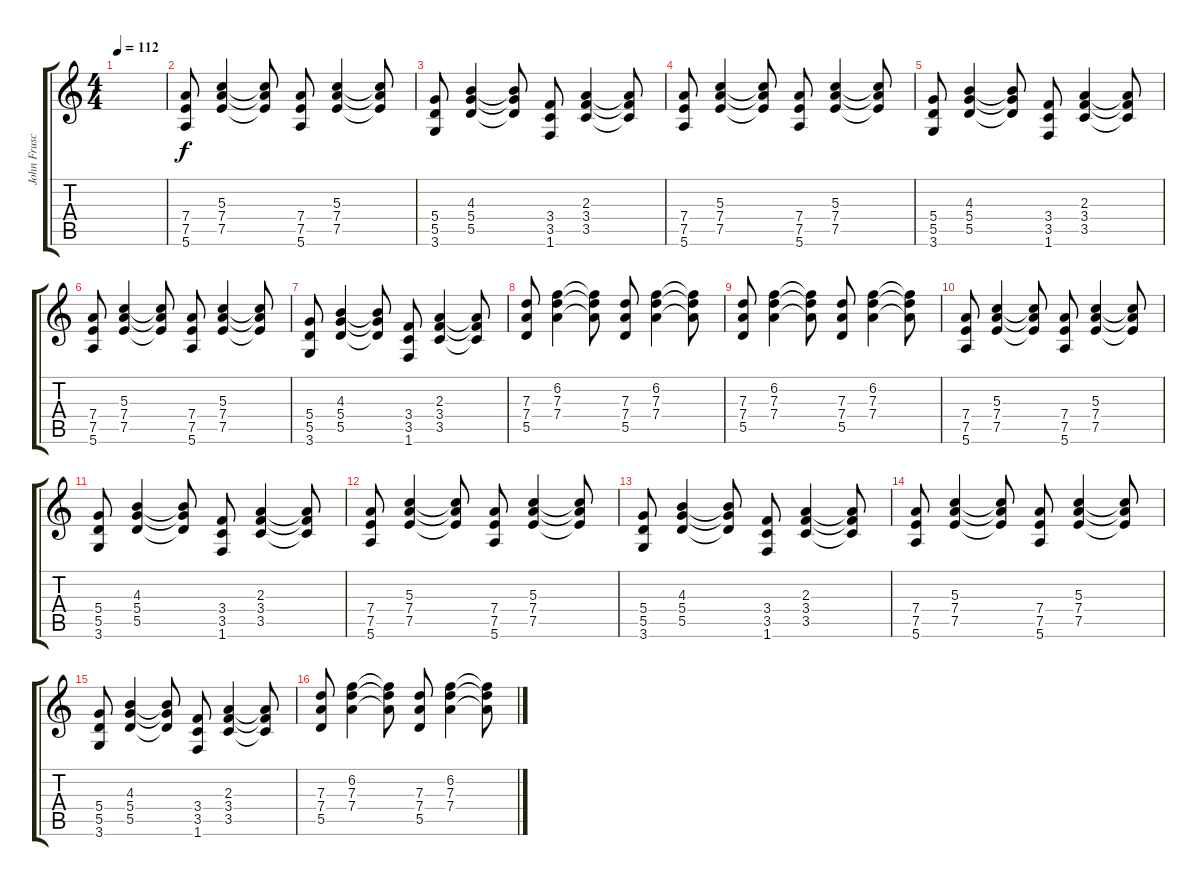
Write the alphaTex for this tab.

\track ("John Frusciante" "John Frusc") {instrument overdrivenguitar}
\staff {score tabs}
\tuning (E4 B3 G3 D3 A2 E2) {hide}
\ts (4 4)
\tempo 112
\clef g2
\ks c
|
(7.4 7.5 5.6).8{volume 10 balance 8 instrument overdrivenguitar} (5.3 7.4 7.5).4 (5.3{t} 7.4{t} 7.5{t}).8 (7.4 7.5 5.6).8 (5.3 7.4 7.5).4 (5.3{t} 7.4{t} 7.5{t}).8 |
(5.4 5.5 3.6).8 (4.3 5.4 5.5).4 (4.3{t} 5.4{t} 5.5{t}).8 (3.4 3.5 1.6).8 (2.3 3.4 3.5).4 (2.3{t} 3.4{t} 3.5{t}).8 |
(7.4 7.5 5.6).8 (5.3 7.4 7.5).4 (5.3{t} 7.4{t} 7.5{t}).8 (7.4 7.5 5.6).8 (5.3 7.4 7.5).4 (5.3{t} 7.4{t} 7.5{t}).8 |
(5.4 5.5 3.6).8 (4.3 5.4 5.5).4 (4.3{t} 5.4{t} 5.5{t}).8 (3.4 3.5 1.6).8 (2.3 3.4 3.5).4 (2.3{t} 3.4{t} 3.5{t}).8 |
(7.4 7.5 5.6).8 (5.3 7.4 7.5).4 (5.3{t} 7.4{t} 7.5{t}).8 (7.4 7.5 5.6).8 (5.3 7.4 7.5).4 (5.3{t} 7.4{t} 7.5{t}).8 |
(5.4 5.5 3.6).8 (4.3 5.4 5.5).4 (4.3{t} 5.4{t} 5.5{t}).8 (3.4 3.5 1.6).8 (2.3 3.4 3.5).4 (2.3{t} 3.4{t} 3.5{t}).8 |
(7.3 7.4 5.5).8 (6.2 7.3 7.4).4 (6.2{t} 7.3{t} 7.4{t}).8 (7.3 7.4 5.5).8 (6.2 7.3 7.4).4 (6.2{t} 7.3{t} 7.4{t}).8 |
(7.3 7.4 5.5).8 (6.2 7.3 7.4).4 (6.2{t} 7.3{t} 7.4{t}).8 (7.3 7.4 5.5).8 (6.2 7.3 7.4).4 (6.2{t} 7.3{t} 7.4{t}).8 |
(7.4 7.5 5.6).8 (5.3 7.4 7.5).4 (5.3{t} 7.4{t} 7.5{t}).8 (7.4 7.5 5.6).8 (5.3 7.4 7.5).4 (5.3{t} 7.4{t} 7.5{t}).8 |
(5.4 5.5 3.6).8 (4.3 5.4 5.5).4 (4.3{t} 5.4{t} 5.5{t}).8 (3.4 3.5 1.6).8 (2.3 3.4 3.5).4 (2.3{t} 3.4{t} 3.5{t}).8 |
(7.4 7.5 5.6).8 (5.3 7.4 7.5).4 (5.3{t} 7.4{t} 7.5{t}).8 (7.4 7.5 5.6).8 (5.3 7.4 7.5).4 (5.3{t} 7.4{t} 7.5{t}).8 |
(5.4 5.5 3.6).8 (4.3 5.4 5.5).4 (4.3{t} 5.4{t} 5.5{t}).8 (3.4 3.5 1.6).8 (2.3 3.4 3.5).4 (2.3{t} 3.4{t} 3.5{t}).8 |
(7.4 7.5 5.6).8 (5.3 7.4 7.5).4 (5.3{t} 7.4{t} 7.5{t}).8 (7.4 7.5 5.6).8 (5.3 7.4 7.5).4 (5.3{t} 7.4{t} 7.5{t}).8 |
(5.4 5.5 3.6).8 (4.3 5.4 5.5).4 (4.3{t} 5.4{t} 5.5{t}).8 (3.4 3.5 1.6).8 (2.3 3.4 3.5).4 (2.3{t} 3.4{t} 3.5{t}).8 |
(7.3 7.4 5.5).8 (6.2 7.3 7.4).4 (6.2{t} 7.3{t} 7.4{t}).8 (7.3 7.4 5.5).8 (6.2 7.3 7.4).4 (6.2{t} 7.3{t} 7.4{t}).8
